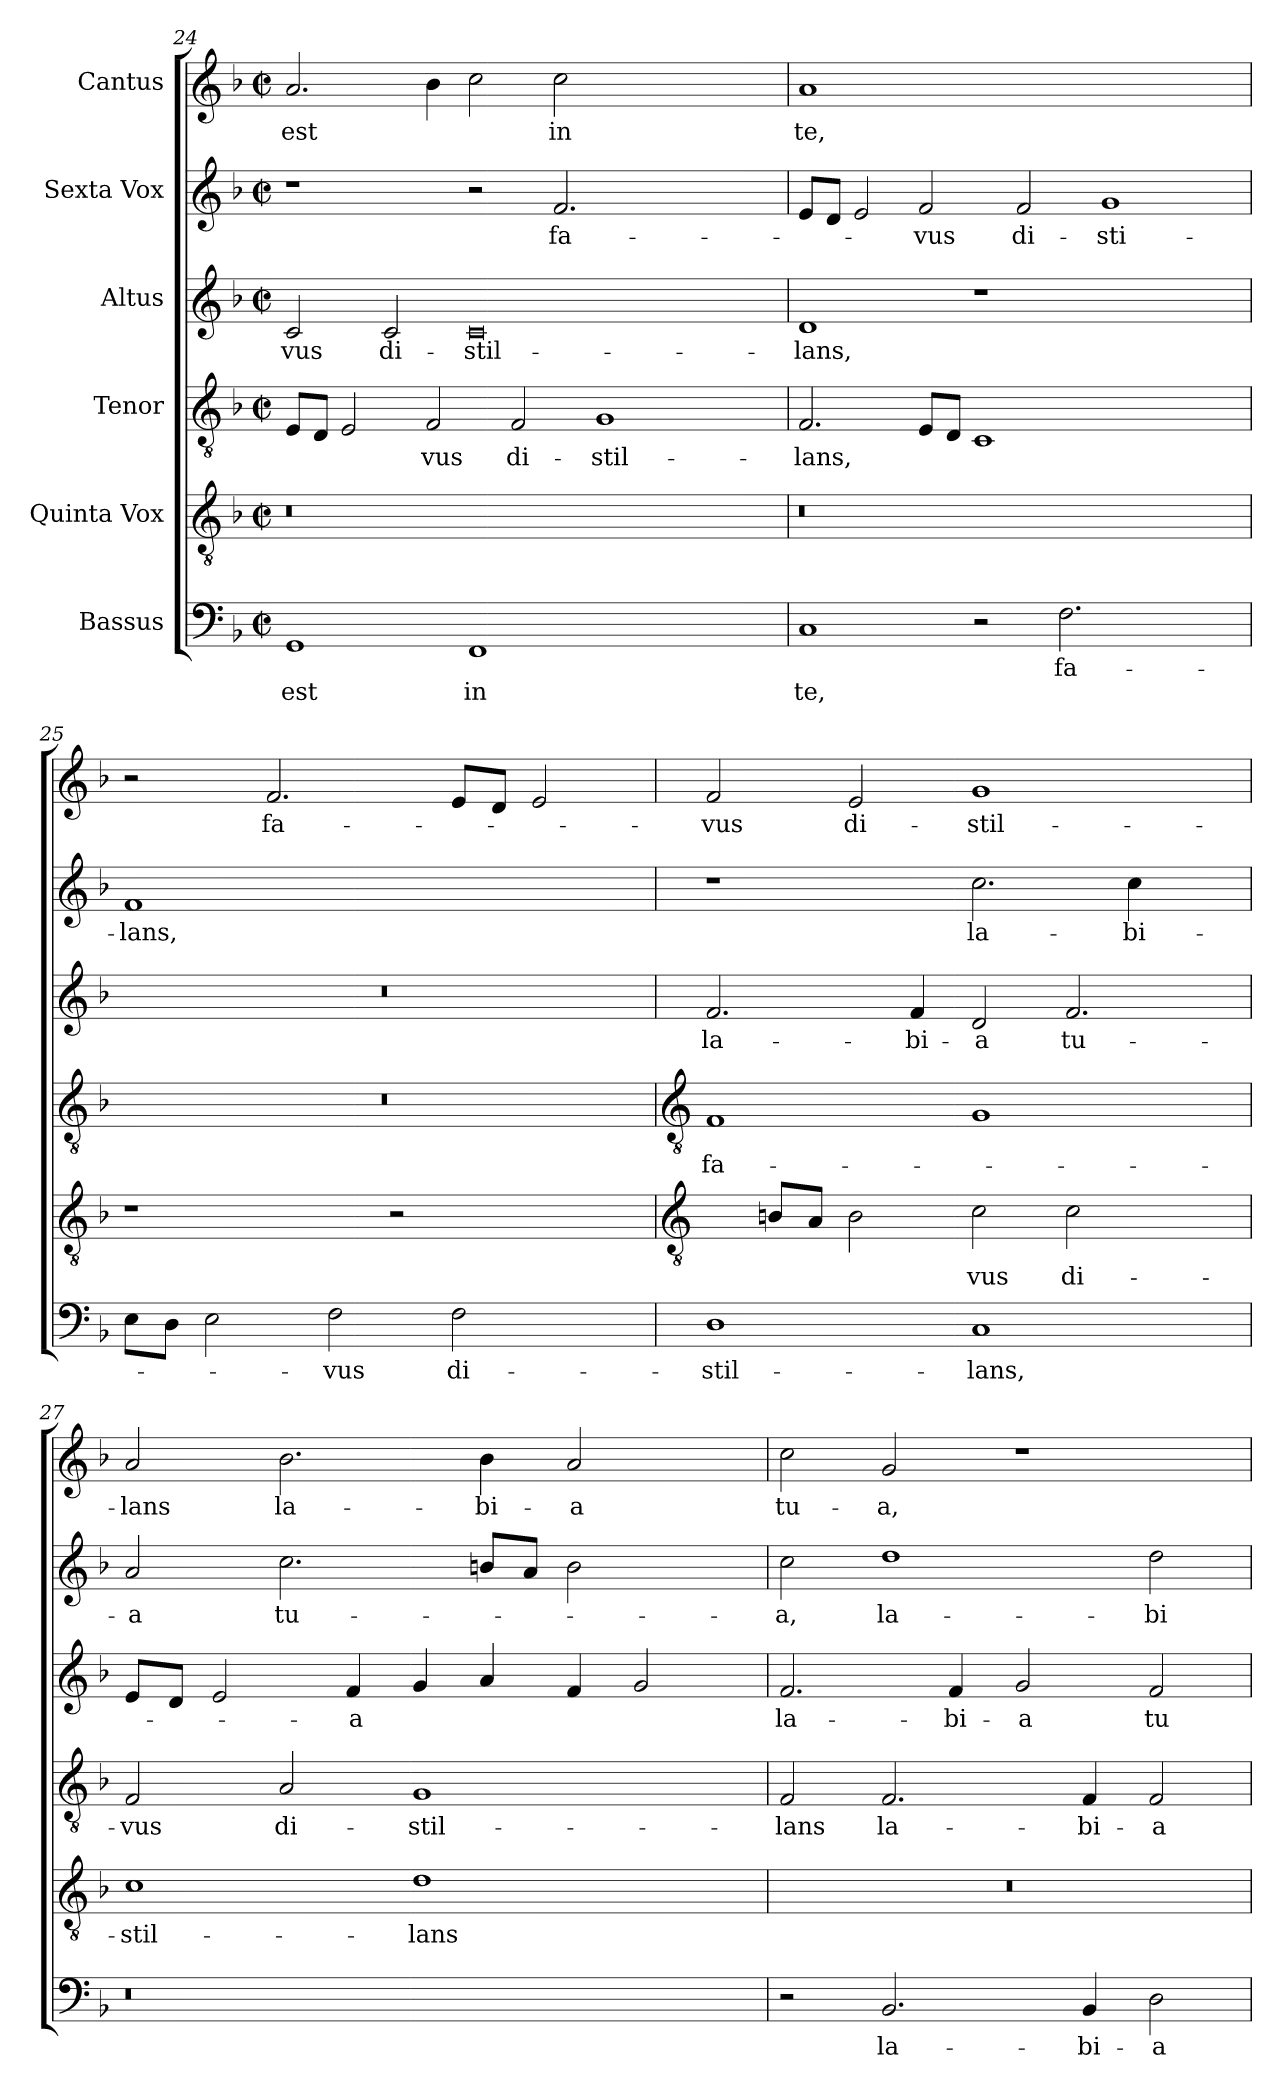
**kern	**text	**text	**kern	**text	**kern	**text	**kern	**text	**kern	**text	**kern	**text
*part6	*part6	*part6	*part5	*part5	*part4	*part4	*part3	*part3	*part2	*part2	*part1	*part1
*staff6	*staff6	*staff6	*staff5	*staff5	*staff4	*staff4	*staff3	*staff3	*staff2	*staff2	*staff1	*staff1
*I"Bassus	*	*	*I"Quinta Vox	*	*I"Tenor	*	*I"Altus	*	*I"Sexta Vox	*	*I"Cantus	*
*clefF4	*	*	*clefGv2	*	*clefGv2	*	*clefG2	*	*clefG2	*	*clefG2	*
*k[b-]	*	*	*k[b-]	*	*k[b-]	*	*k[b-]	*	*k[b-]	*	*k[b-]	*
*F:	*	*	*F:	*	*F:	*	*F:	*	*F:	*	*F:	*
*M4/2	*	*	*M4/2	*	*M4/2	*	*M4/2	*	*M4/2	*	*M4/2	*
*met(c|)	*	*	*met(c|)	*	*met(c|)	*	*met(c|)	*	*met(c|)	*	*met(c|)	*
=24A	=24A	=24A	=24A	=24A	=24A	=24A	=24A	=24A	=24A	=24A	=24A	=24A
!	!	!LO:LY:b	!	!	!	!	!	!LO:LY:b	!	!	!	!LO:LY:b
1GG	.	est	0r	.	8EL	.	2c	-vus	1r	.	2.a	est
.	.	.	.	.	8DJ	.	.	.	.	.	.	.
.	.	.	.	.	2E	.	.	.	.	.	.	.
!	!	!	!	!	!	!	!	!LO:LY:b	!	!	!	!
.	.	.	.	.	.	.	2c	di-	.	.	.	.
!	!	!	!	!	!	!LO:LY:b	!	!	!	!	!	!
.	.	.	.	.	2F	-vus	.	.	.	.	4b-	.
!	!	!LO:LY:b	!	!	!	!	!	!LO:LY:b	!	!	!	!
1FF	.	in	.	.	.	.	0c	-stil-	2r	.	2cc	.
!	!	!	!	!	!	!LO:LY:b	!	!	!	!	!	!
.	.	.	.	.	2F	di-	.	.	.	.	.	.
!	!	!	!	!	!	!	!	!	!	!LO:LY:b	!	!LO:LY:b
.	.	.	.	.	.	.	.	.	2.f	fa-	2cc	in
!	!	!	!	!	!	!LO:LY:b	!	!	!	!	!	!
.	.	.	.	.	1G	-stil-	.	.	.	.	.	.
1ryy	.	.	1ryy	.	.	.	.	.	.	.	1ryy	.
.	.	.	.	.	.	.	.	.	2.ryy	.	.	.
.	.	.	.	.	4ryy	.	.	.	.	.	.	.
!!LO:LB:g=z
=24B	=24B	=24B	=24B	=24B	=24B	=24B	=24B	=24B	=24B	=24B	=24B	=24B
!	!	!LO:LY:b	!	!	!	!LO:LY:b	!	!LO:LY:b	!	!	!	!LO:LY:b
1C	.	te,	0r	.	2.F	-lans,	1d	-lans,	8eL	.	1a	te,
.	.	.	.	.	.	.	.	.	8dJ	.	.	.
.	.	.	.	.	.	.	.	.	2e	.	.	.
!	!	!	!	!	!	!	!	!	!	!LO:LY:b	!	!
.	.	.	.	.	8EL	.	.	.	2f	-vus	.	.
.	.	.	.	.	8DJ	.	.	.	.	.	.	.
2r	.	.	.	.	1C	.	1r	.	.	.	1..ryy	.
!	!	!	!	!	!	!	!	!	!	!LO:LY:b	!	!
.	.	.	.	.	.	.	.	.	2f	di-	.	.
!	!LO:LY:b	!	!	!	!	!	!	!	!	!	!	!
2.F	fa-	.	.	.	.	.	.	.	.	.	.	.
!	!	!	!	!	!	!	!	!	!	!LO:LY:b	!	!
.	.	.	.	.	.	.	.	.	1g	-sti-	.	.
.	.	.	2.ryy	.	2.ryy	.	2.ryy	.	.	.	.	.
2ryy	.	.	.	.	.	.	.	.	.	.	.	.
!!LO:LB:g=z
=25	=25	=25	=25	=25	=25	=25	=25	=25	=25	=25	=25	=25
!	!	!	!	!	!	!	!	!	!	!LO:LY:b	!	!
8EL	.	.	1r	.	0r	.	0r	.	1f	-lans,	2r	.
8DJ	.	.	.	.	.	.	.	.	.	.	.	.
2E	.	.	.	.	.	.	.	.	.	.	.	.
!	!	!	!	!	!	!	!	!	!	!	!	!LO:LY:b
.	.	.	.	.	.	.	.	.	.	.	2.f	fa-
!	!LO:LY:b	!	!	!	!	!	!	!	!	!	!	!
2F	-vus	.	.	.	.	.	.	.	.	.	.	.
.	.	.	2r	.	.	.	.	.	1ryy	.	.	.
!	!LO:LY:b	!	!	!	!	!	!	!	!	!	!	!
2F	di-	.	.	.	.	.	.	.	.	.	8eL	.
.	.	.	.	.	.	.	.	.	.	.	8dJ	.
!	!	!	!	!LO:LY:b	!	!	!	!	!	!	!	!
.	.	.	[2cyy	fa-	.	.	.	.	.	.	2e	.
4ryy	.	.	.	.	.	.	.	.	.	.	.	.
!!LO:LB:g=z
=26	=26	=26	=26	=26	=26	=26	=26	=26	=26	=26	=26	=26
*	*	*	*clefGv2	*	*clefGv2	*	*	*	*	*	*	*
!	!LO:LY:b	!	!	!	!	!LO:LY:b	!	!LO:LY:b	!	!	!	!LO:LY:b
1D	-stil-	.	4cyy]	.	1F	fa-	2.f	la-	1r	.	2f	-vus
.	.	.	8BL	.	.	.	.	.	.	.	.	.
.	.	.	8AJ	.	.	.	.	.	.	.	.	.
!	!	!	!	!	!	!	!	!	!	!	!	!LO:LY:b
.	.	.	2B	.	.	.	.	.	.	.	2e	di-
!	!	!	!	!	!	!	!	!LO:LY:b	!	!	!	!
.	.	.	.	.	.	.	4f	-bi-	.	.	.	.
!	!LO:LY:b	!	!	!LO:LY:b	!	!	!	!LO:LY:b	!	!LO:LY:b	!	!LO:LY:b
1C	-lans,	.	2c	-vus	1G	.	2d	-a	2.cc	la-	1g	-stil-
!	!	!	!	!LO:LY:b	!	!	!	!LO:LY:b	!	!	!	!
.	.	.	2c	di-	.	.	2.f	tu-	.	.	.	.
!	!	!	!	!	!	!	!	!	!	!LO:LY:b	!	!
.	.	.	.	.	.	.	.	.	4cc	-bi-	.	.
4ryy	.	.	4ryy	.	4ryy	.	.	.	4ryy	.	4ryy	.
=27	=27	=27	=27	=27	=27	=27	=27	=27	=27	=27	=27	=27
!	!	!	!	!LO:LY:b	!	!LO:LY:b	!	!	!	!LO:LY:b	!	!LO:LY:b
0r	.	.	1c	-stil-	2F	-vus	8eL	.	2a	-a	2a	-lans
.	.	.	.	.	.	.	8dJ	.	.	.	.	.
.	.	.	.	.	.	.	2e	.	.	.	.	.
!	!	!	!	!	!	!LO:LY:b	!	!	!	!LO:LY:b	!	!LO:LY:b
.	.	.	.	.	2A	di-	.	.	2.cc	tu-	2.b-	la-
!	!	!	!	!	!	!	!	!LO:LY:b	!	!	!	!
.	.	.	.	.	.	.	4f	-a	.	.	.	.
!	!	!	!	!LO:LY:b	!	!LO:LY:b	!	!	!	!	!	!
.	.	.	1d	-lans	1G	-stil-	4g	.	.	.	.	.
!	!	!	!	!	!	!	!	!	!	!	!	!LO:LY:b
.	.	.	.	.	.	.	4a	.	8bL	.	4b-	-bi-
.	.	.	.	.	.	.	.	.	8aJ	.	.	.
!	!	!	!	!	!	!	!	!	!	!	!	!LO:LY:b
.	.	.	.	.	.	.	4f	.	2b	.	2a	-a
.	.	.	.	.	.	.	2g	.	.	.	.	.
4ryy	.	.	4ryy	.	4ryy	.	.	.	4ryy	.	4ryy	.
=28	=28	=28	=28	=28	=28	=28	=28	=28	=28	=28	=28	=28
!	!	!	!	!	!	!LO:LY:b	!	!LO:LY:b	!	!LO:LY:b	!	!LO:LY:b
2r	.	.	0r	.	2F	-lans	2.f	la-	2cc	-a,	2cc	tu-
!	!LO:LY:b	!	!	!	!	!LO:LY:b	!	!	!	!LO:LY:b	!	!LO:LY:b
2.BB-	la-	.	.	.	2.F	la-	.	.	1dd	la-	2g	-a,
!	!	!	!	!	!	!	!	!LO:LY:b	!	!	!	!
.	.	.	.	.	.	.	4f	-bi-	.	.	.	.
!	!	!	!	!	!	!	!	!LO:LY:b	!	!	!	!
.	.	.	.	.	.	.	2g	-a	.	.	1r	.
!	!LO:LY:b	!	!	!	!	!LO:LY:b	!	!	!	!	!	!
4BB-	-bi-	.	.	.	4F	-bi-	.	.	.	.	.	.
!	!LO:LY:b	!	!	!	!	!LO:LY:b	!	!LO:LY:b	!	!LO:LY:b	!	!
2D	-a	.	.	.	2F	-a	2f	tu-	2dd	-bi-	.	.
=	=	=	=	=	=	=	=	=	=	=	=	=
*-	*-	*-	*-	*-	*-	*-	*-	*-	*-	*-	*-	*-
